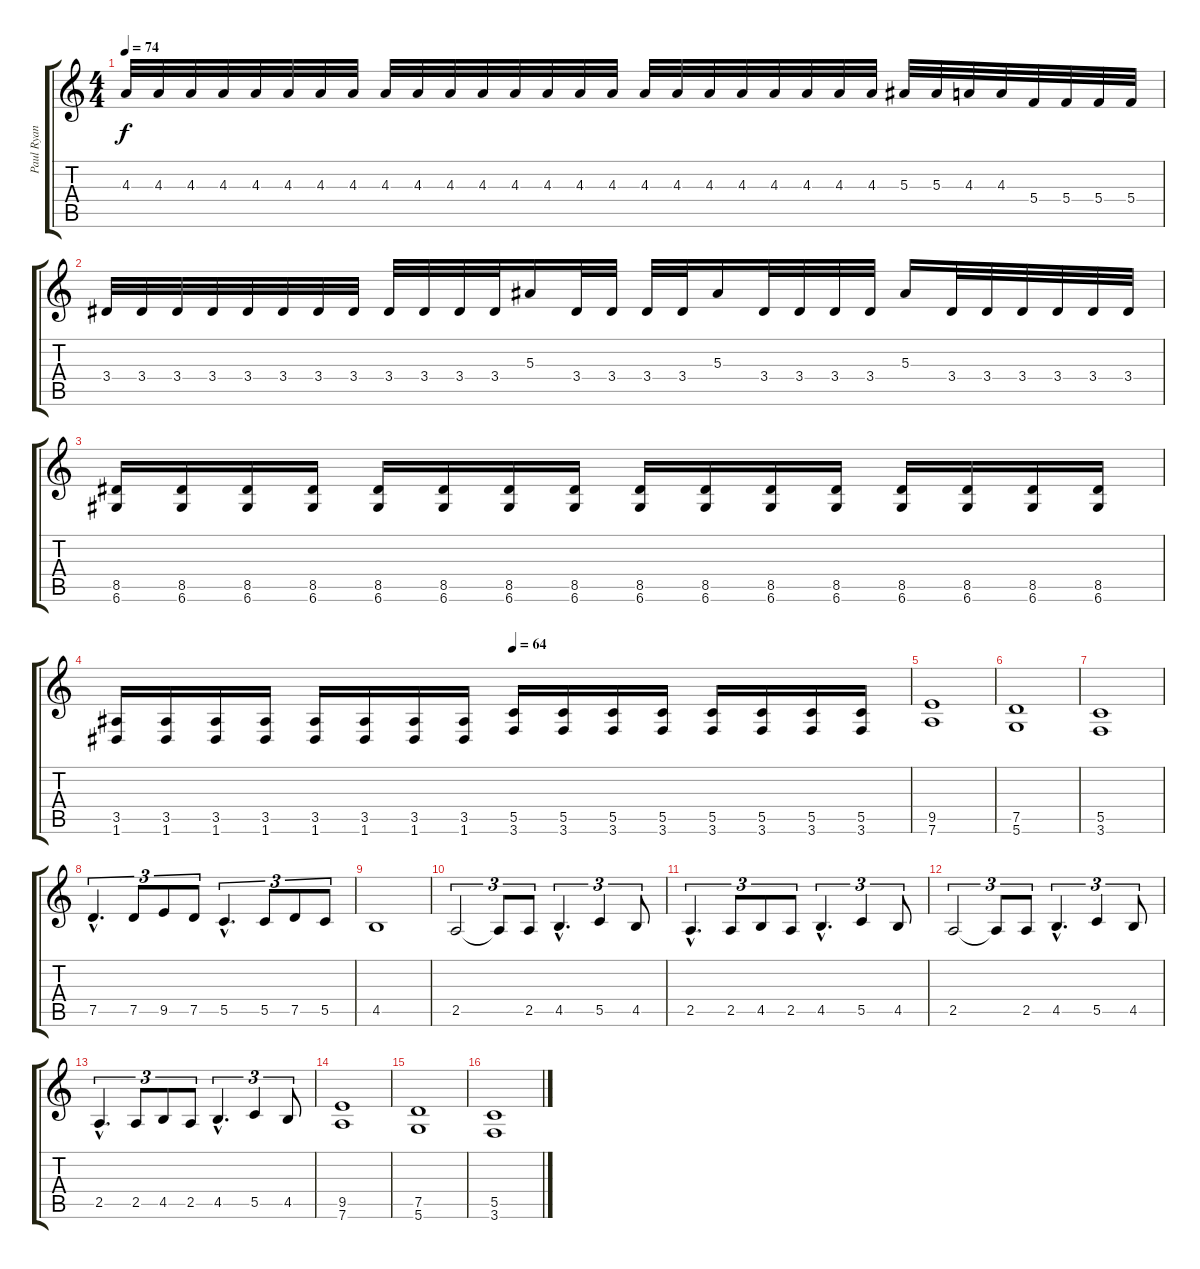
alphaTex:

\track ("Paul Ryan (Guitar)" "Paul Ryan ") {instrument distortionguitar}
\staff {score tabs}
\tuning (D4 A3 F3 C3 G2 D2) {hide}
\ts (4 4)
\tempo 74
\clef g2
\ks c
4.3.32{dy f} 4.3.32 4.3.32 4.3.32 4.3.32 4.3.32 4.3.32 4.3.32 4.3.32 4.3.32 4.3.32 4.3.32 4.3.32 4.3.32 4.3.32 4.3.32 4.3.32 4.3.32 4.3.32 4.3.32 4.3.32 4.3.32 4.3.32 4.3.32 5.3.32 5.3.32 4.3.32 4.3.32 5.4.32 5.4.32 5.4.32 5.4.32 |
3.4.32 3.4.32 3.4.32 3.4.32 3.4.32 3.4.32 3.4.32 3.4.32 3.4.32 3.4.32 3.4.32 3.4.32 5.3.16 3.4.32 3.4.32 3.4.32 3.4.32 5.3.16 3.4.32 3.4.32 3.4.32 3.4.32 5.3.16 3.4.32 3.4.32 3.4.32 3.4.32 3.4.32 3.4.32 |
(8.5 6.6).16 (8.5 6.6).16 (8.5 6.6).16 (8.5 6.6).16 (8.5 6.6).16 (8.5 6.6).16 (8.5 6.6).16 (8.5 6.6).16 (8.5 6.6).16 (8.5 6.6).16 (8.5 6.6).16 (8.5 6.6).16 (8.5 6.6).16 (8.5 6.6).16 (8.5 6.6).16 (8.5 6.6).16 |
\tempo (64 0.5)
(3.5 1.6).16 (3.5 1.6).16 (3.5 1.6).16 (3.5 1.6).16 (3.5 1.6).16 (3.5 1.6).16 (3.5 1.6).16 (3.5 1.6).16 (5.5 3.6).16 (5.5 3.6).16 (5.5 3.6).16 (5.5 3.6).16 (5.5 3.6).16 (5.5 3.6).16 (5.5 3.6).16 (5.5 3.6).16 |
(9.5 7.6).1 |
(7.5 5.6).1 |
(5.5 3.6).1 |
7.5{hac}.4{d tu (3 2)} 7.5.8{tu (3 2)} 9.5.8{tu (3 2)} 7.5.8{tu (3 2)} 5.5{hac}.4{d tu (3 2)} 5.5.8{tu (3 2)} 7.5.8{tu (3 2)} 5.5.8{tu (3 2)} |
4.5.1 |
2.5.2{tu (3 2)} 2.5{t}.8{tu (3 2)} 2.5.8{tu (3 2)} 4.5{hac}.4{d tu (3 2)} 5.5.4{tu (3 2)} 4.5.8{tu (3 2)} |
2.5{hac}.4{d tu (3 2)} 2.5.8{tu (3 2)} 4.5.8{tu (3 2)} 2.5.8{tu (3 2)} 4.5{hac}.4{d tu (3 2)} 5.5.4{tu (3 2)} 4.5.8{tu (3 2)} |
2.5.2{tu (3 2)} 2.5{t}.8{tu (3 2)} 2.5.8{tu (3 2)} 4.5{hac}.4{d tu (3 2)} 5.5.4{tu (3 2)} 4.5.8{tu (3 2)} |
2.5{hac}.4{d tu (3 2)} 2.5.8{tu (3 2)} 4.5.8{tu (3 2)} 2.5.8{tu (3 2)} 4.5{hac}.4{d tu (3 2)} 5.5.4{tu (3 2)} 4.5.8{tu (3 2)} |
(9.5 7.6).1 |
(7.5 5.6).1 |
(5.5 3.6).1
